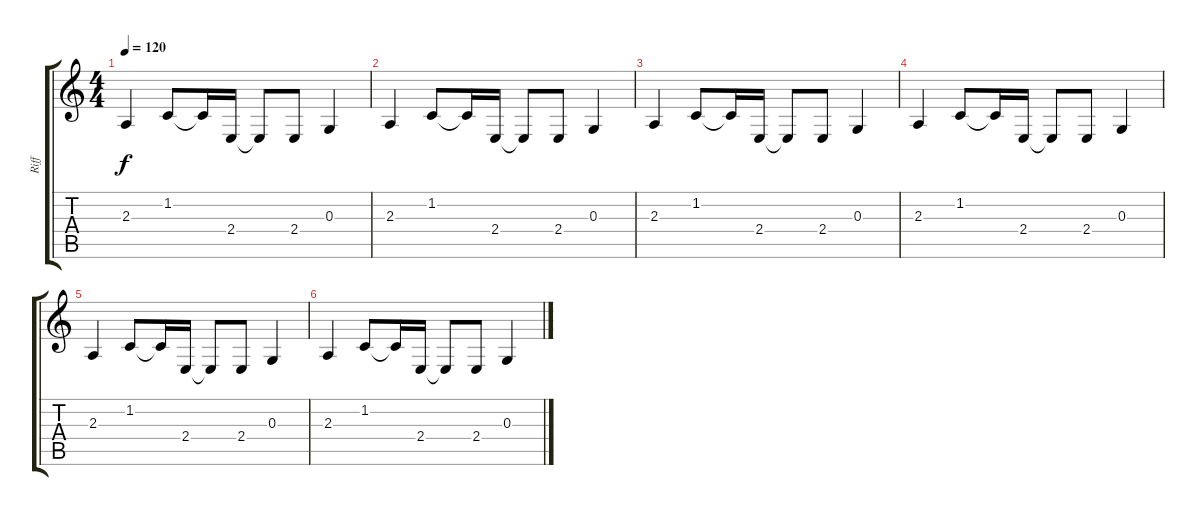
\track ("Riff" "Riff") {instrument lead5charang}
\staff {score tabs}
\tuning (E4 B3 G3 D3 A2 E2) {hide}
\ts (4 4)
\tempo 120
\clef g2
\ks c
2.3.4{dy f} 1.2.8 1.2{t}.16 2.4.16 2.4{t}.8 2.4.8 0.3.4 |
2.3.4 1.2.8 1.2{t}.16 2.4.16 2.4{t}.8 2.4.8 0.3.4 |
2.3.4 1.2.8 1.2{t}.16 2.4.16 2.4{t}.8 2.4.8 0.3.4 |
2.3.4 1.2.8 1.2{t}.16 2.4.16 2.4{t}.8 2.4.8 0.3.4 |
2.3.4 1.2.8 1.2{t}.16 2.4.16 2.4{t}.8 2.4.8 0.3.4 |
2.3.4 1.2.8 1.2{t}.16 2.4.16 2.4{t}.8 2.4.8 0.3.4
